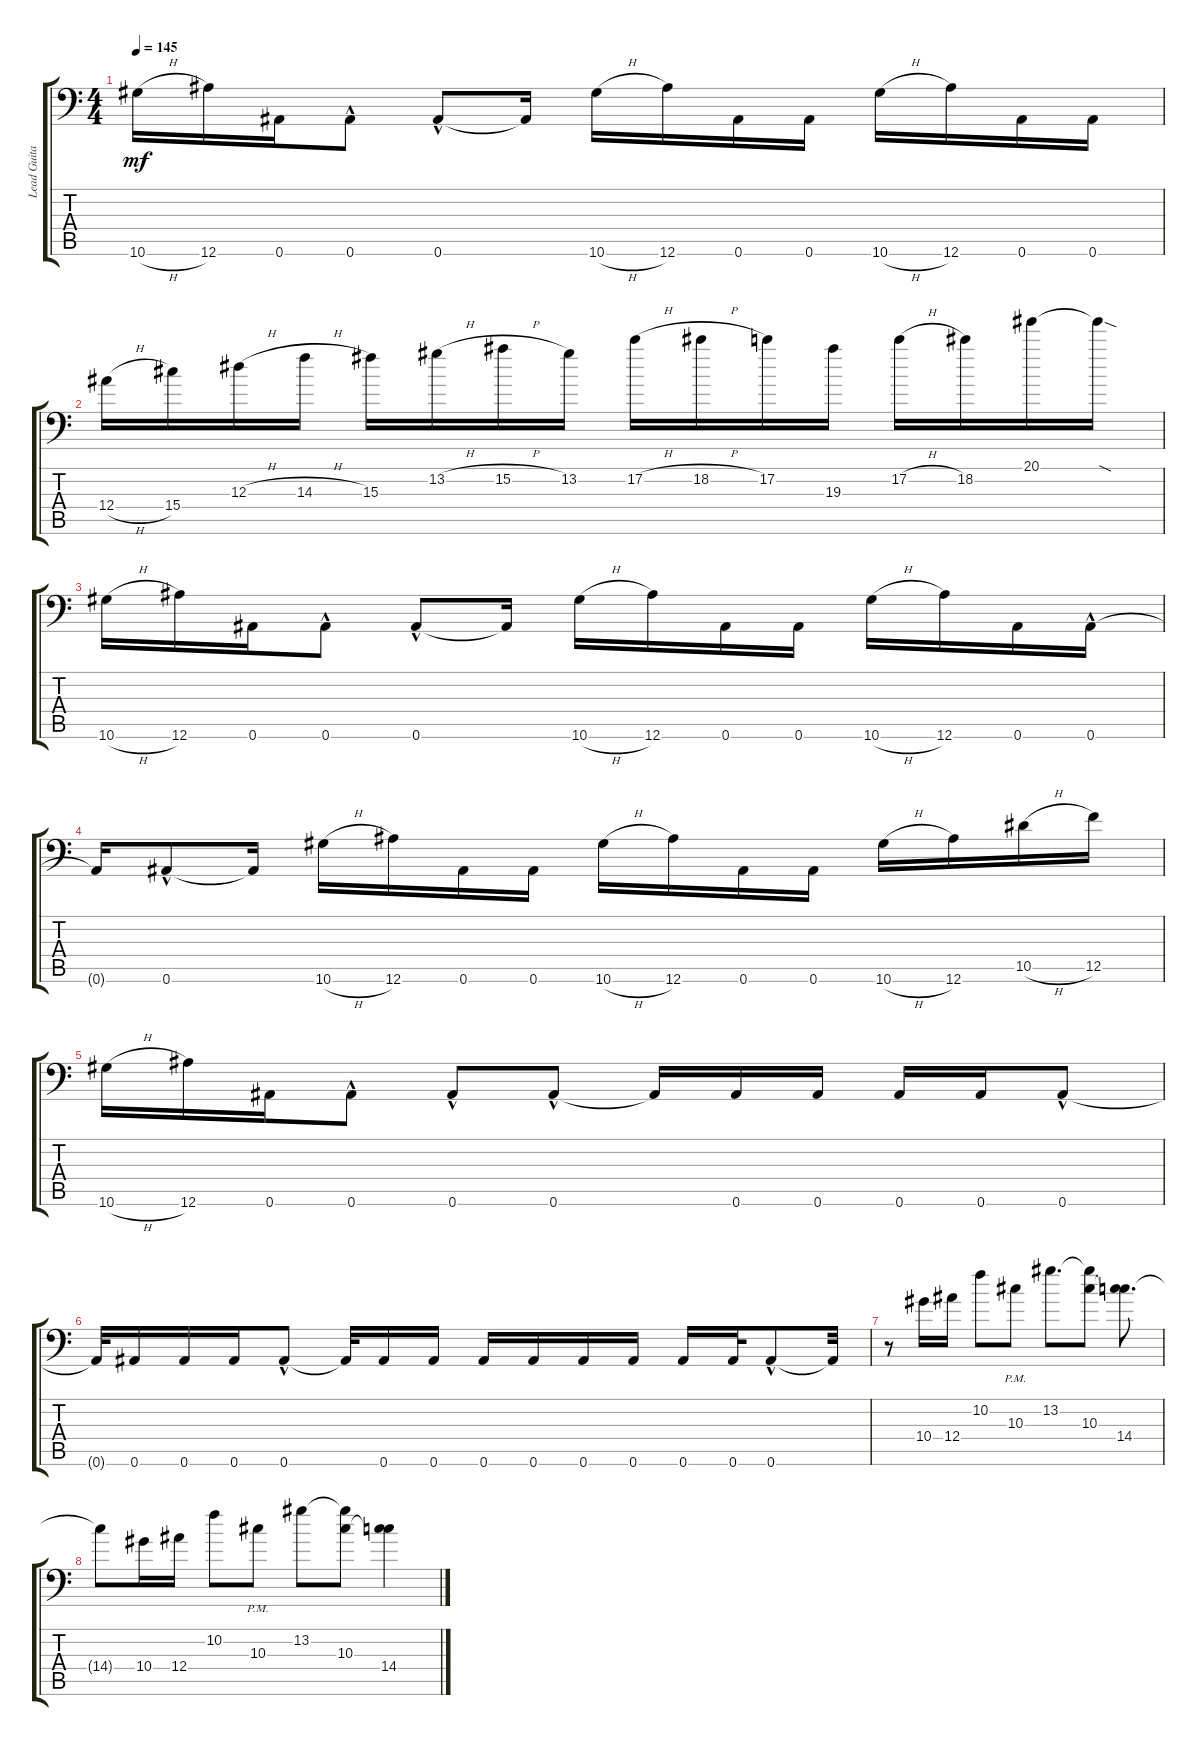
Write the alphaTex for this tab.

\track ("Lead Guitar" "Lead Guita") {instrument overdrivenguitar}
\staff {score tabs}
\tuning (C4 G3 Eb3 Bb2 F2 Bb1) {hide}
\ts (4 4)
\tempo 145
\clef f4
\ks c
10.6{h}.16{dy mf} 12.6.16 0.6.16 0.6{hac}.8 0.6{hac}.8 0.6{t}.16 10.6{h}.16 12.6.16 0.6.16 0.6.16 10.6{h}.16 12.6.16 0.6.16 0.6.16 |
12.4{h}.16 15.4.16 12.3{h}.16 14.3{h}.16 15.3.16 13.2{h}.16 15.2{h}.16 13.2.16 17.2{h}.16 18.2{h}.16 17.2.16 19.3.16 17.2{h}.16 18.2.16 20.1.16 20.1{sod t}.16 |
10.6{h}.16 12.6.16 0.6.16 0.6{hac}.8 0.6{hac}.8 0.6{t}.16 10.6{h}.16 12.6.16 0.6.16 0.6.16 10.6{h}.16 12.6.16 0.6.16 0.6{hac}.16 |
0.6{t}.16 0.6{hac}.8 0.6{t}.16 10.6{h}.16 12.6.16 0.6.16 0.6.16 10.6{h}.16 12.6.16 0.6.16 0.6.16 10.6{h}.16 12.6.16 10.5{h}.16 12.5.16 |
10.6{h}.16 12.6.16 0.6.16 0.6{hac}.8 0.6{hac}.8 0.6{hac}.8 0.6{t}.16 0.6.16 0.6.16 0.6.16 0.6.16 0.6{hac}.8 |
0.6{t}.32 0.6.16 0.6.16 0.6.16 0.6{hac}.8 0.6{t}.32 0.6.16 0.6.16 0.6.16 0.6.16 0.6.16 0.6.16 0.6.16 0.6.32 0.6{hac}.8 0.6{t}.32 |
r.8 10.4.16 12.4.16 10.2.8 10.3{pm}.8 13.2.8{d} (13.2{t} 10.3).8 (10.3{t} 14.4).8{d} |
14.4{t}.8 10.4.16 12.4.16 10.2.8 10.3{pm}.8 13.2.8 (13.2{t} 10.3).8 (10.3{t} 14.4).4
